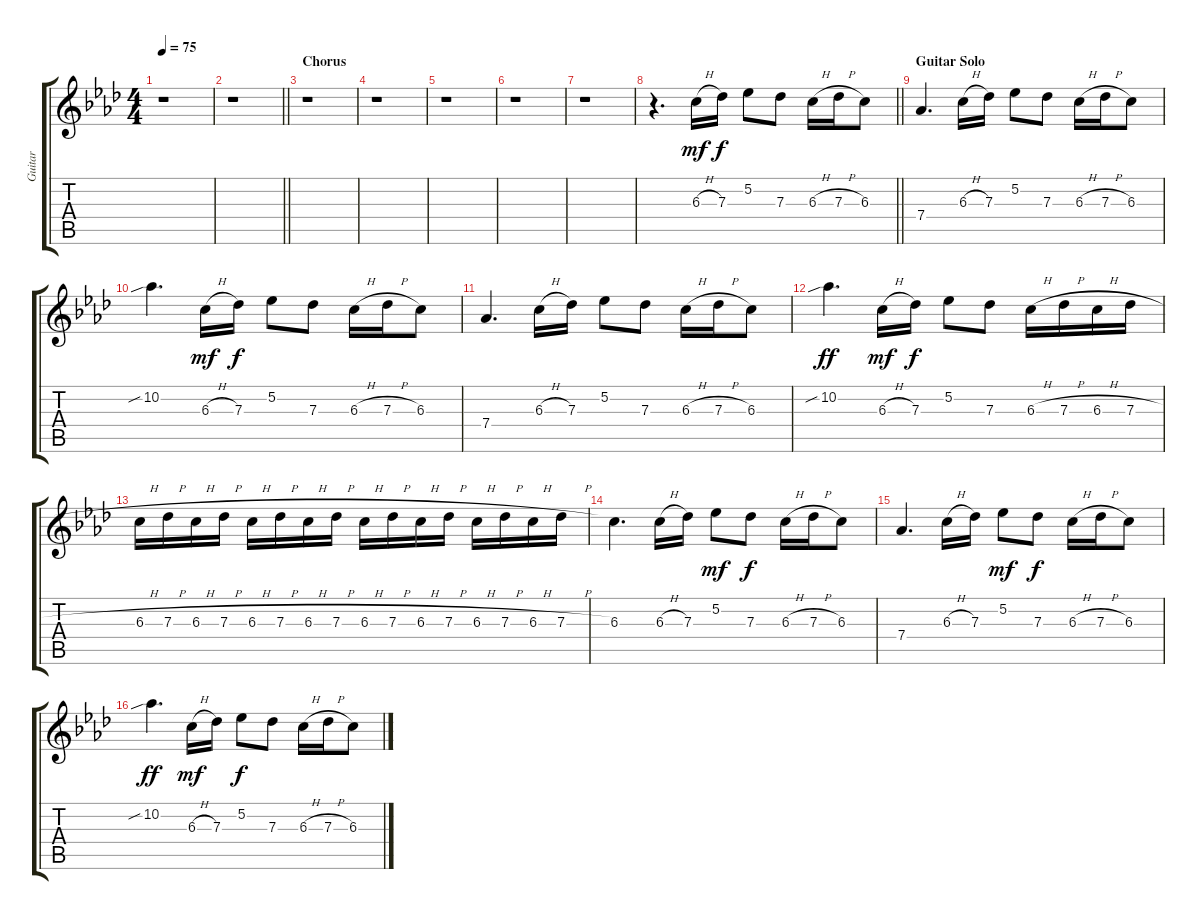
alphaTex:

\track ("Guitar" "Guitar") {instrument distortionguitar}
\staff {score tabs}
\tuning (Eb4 Bb3 Gb3 Db3 Ab2 Eb2) {hide}
\ts (4 4)
\tempo 75
\clef g2
\ks fminor
r.1{dy f} |
\barLineRight lightlight
r.1 |
\section ("" "Chorus")
r.1 |
r.1 |
r.1 |
r.1 |
r.1 |
\barLineRight lightlight
r.4{d} 6.3{h}.16{dy mf} 7.3.16{dy f} 5.2.8 7.3.8 6.3{h}.16 7.3{h}.16 6.3.8 |
\section ("" "Guitar Solo")
7.4.4{d} 6.3{h}.16 7.3.16 5.2.8 7.3.8 6.3{h}.16 7.3{h}.16 6.3.8 |
10.2{sib}.4{d} 6.3{h}.16{dy mf} 7.3.16{dy f} 5.2.8 7.3.8 6.3{h}.16 7.3{h}.16 6.3.8 |
7.4.4{d} 6.3{h}.16 7.3.16 5.2.8 7.3.8 6.3{h}.16 7.3{h}.16 6.3.8 |
10.2{sib}.4{d dy ff} 6.3{h}.16{dy mf} 7.3.16{dy f} 5.2.8 7.3.8 6.3{h}.16 7.3{h}.16 6.3{h}.16 7.3{h}.16 |
6.3{h}.16 7.3{h}.16 6.3{h}.16 7.3{h}.16 6.3{h}.16 7.3{h}.16 6.3{h}.16 7.3{h}.16 6.3{h}.16 7.3{h}.16 6.3{h}.16 7.3{h}.16 6.3{h}.16 7.3{h}.16 6.3{h}.16 7.3{h}.16 |
6.3.4{d} 6.3{h}.16 7.3.16 5.2.8{dy mf} 7.3.8{dy f} 6.3{h}.16 7.3{h}.16 6.3.8 |
7.4.4{d} 6.3{h}.16 7.3.16 5.2.8{dy mf} 7.3.8{dy f} 6.3{h}.16 7.3{h}.16 6.3.8 |
10.2{sib}.4{d dy ff} 6.3{h}.16{dy mf} 7.3.16 5.2.8{dy f} 7.3.8 6.3{h}.16 7.3{h}.16 6.3.8
